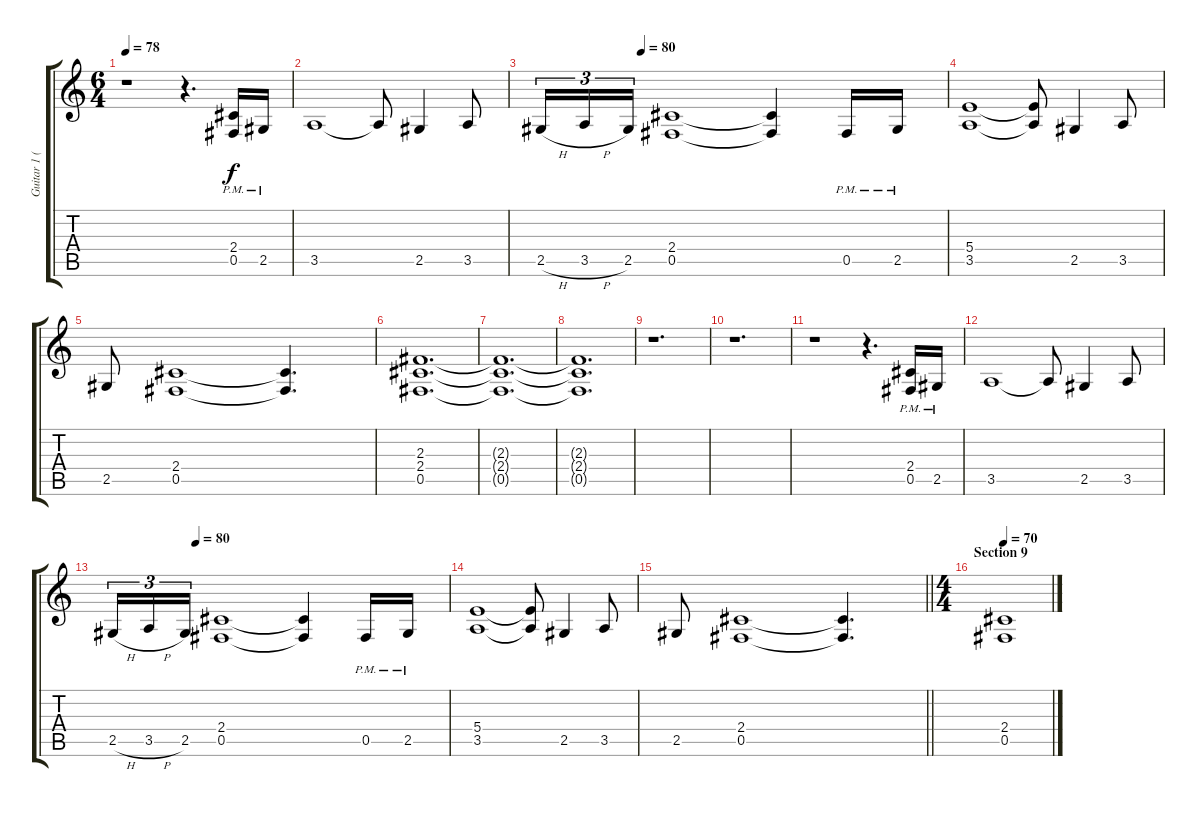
\track ("Guitar 1 (Distortion)" "Guitar 1 (") {instrument distortionguitar}
\staff {score tabs}
\tuning (Db4 Ab3 E3 B2 Gb2 Db2) {hide}
\ts (6 4)
\tempo 78
\clef g2
\ks c
r.1{dy f volume 14} r.4{d} (2.4{pm} 0.5{pm}).16 2.5{pm}.16 |
3.5.1 3.5{t}.8 2.5.4 3.5.8 |
\tempo (80 0.25)
2.5{h}.16{tu (3 2)} 3.5{h}.16{tu (3 2)} 2.5.16{tu (3 2)} (2.4 0.5).1 (2.4{t} 0.5{t}).4 0.5{pm}.16 2.5{pm}.16 |
(5.4 3.5).1 (5.4{t} 3.5{t}).8 2.5.4 3.5.8 |
2.5.8 (2.4 0.5).1 (2.4{t} 0.5{t}).4{d} |
(2.3 2.4 0.5).1{d volume 0} |
(2.3{t} 2.4{t} 0.5{t}).1{d} |
(2.3{t} 2.4{t} 0.5{t}).1{d} |
r.1{d} |
r.1{d} |
r.1{volume 14} r.4{d} (2.4{pm} 0.5{pm}).16 2.5{pm}.16 |
3.5.1 3.5{t}.8 2.5.4 3.5.8 |
\tempo (80 0.25)
2.5{h}.16{tu (3 2)} 3.5{h}.16{tu (3 2)} 2.5.16{tu (3 2)} (2.4 0.5).1 (2.4{t} 0.5{t}).4 0.5{pm}.16 2.5{pm}.16 |
(5.4 3.5).1 (5.4{t} 3.5{t}).8 2.5.4 3.5.8 |
\barLineRight lightlight
2.5.8 (2.4 0.5).1 (2.4{t} 0.5{t}).4{d} |
\ts (4 4)
\section ("" "Section 9")
\tempo 70
(2.4 0.5).1
